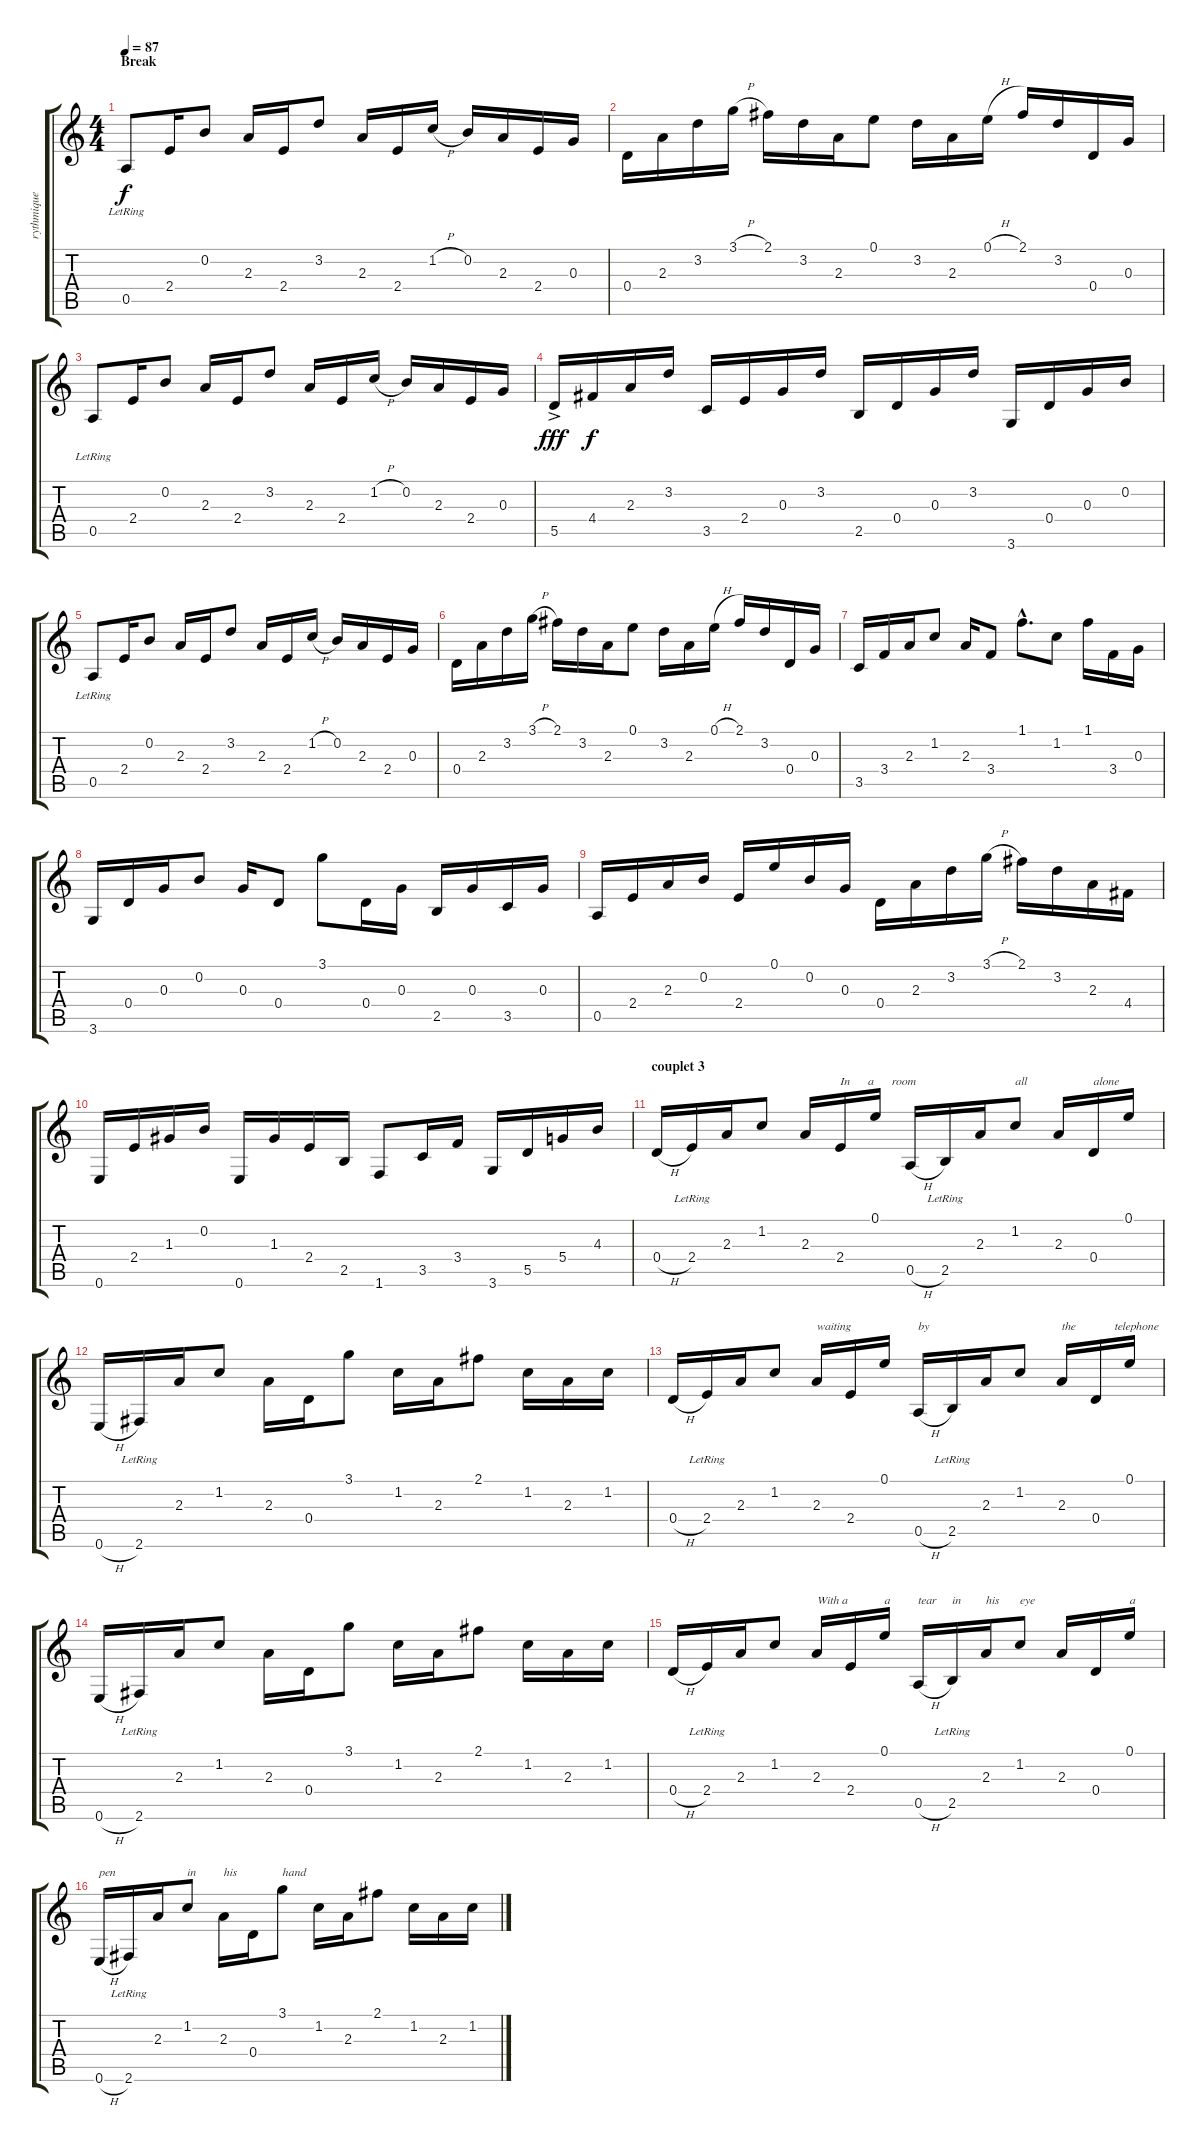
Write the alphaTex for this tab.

\track ("rythmique électrique" "rythmique ") {instrument overdrivenguitar}
\staff {score tabs}
\tuning (E4 B3 G3 D3 A2 E2) {hide}
\ts (4 4)
\section ("" "Break")
\tempo 87
\clef g2
\ks c
0.5{lr}.8{dy f volume 11 balance 0 instrument electricguitarclean} 2.4.16 0.2.8 2.3.16 2.4.16 3.2.8 2.3.16 2.4.16 1.2{h}.16 0.2.16 2.3.16 2.4.16 0.3.16 |
0.4.16 2.3.16 3.2.16 3.1{h}.16 2.1.16 3.2.16 2.3.16 0.1.8 3.2.16 2.3.16 0.1{h}.16 2.1.16 3.2.16 0.4.16 0.3.16 |
0.5{lr}.8 2.4.16 0.2.8 2.3.16 2.4.16 3.2.8 2.3.16 2.4.16 1.2{h}.16 0.2.16 2.3.16 2.4.16 0.3.16 |
5.5{ac}.16{dy fff} 4.4.16{dy f} 2.3.16 3.2.16 3.5.16 2.4.16 0.3.16 3.2.16 2.5.16 0.4.16 0.3.16 3.2.16 3.6.16 0.4.16 0.3.16 0.2.16 |
0.5{lr}.8 2.4.16 0.2.8 2.3.16 2.4.16 3.2.8 2.3.16 2.4.16 1.2{h}.16 0.2.16 2.3.16 2.4.16 0.3.16 |
0.4.16 2.3.16 3.2.16 3.1{h}.16 2.1.16 3.2.16 2.3.16 0.1.8 3.2.16 2.3.16 0.1{h}.16 2.1.16 3.2.16 0.4.16 0.3.16 |
3.5.16 3.4.16 2.3.16 1.2.8 2.3.16 3.4.8 1.1{hac}.8{d} 1.2.8 1.1.16 3.4.16 0.3.16 |
3.6.16 0.4.16 0.3.16 0.2.8 0.3.16 0.4.8 3.1.8 0.4.16 0.3.16 2.5.16 0.3.16 3.5.16 0.3.16 |
0.5.16 2.4.16 2.3.16 0.2.16 2.4.16 0.1.16 0.2.16 0.3.16 0.4.16 2.3.16 3.2.16 3.1{h}.16 2.1.16 3.2.16 2.3.16 4.4.16 |
0.6.16 2.4.16 1.3.16 0.2.16 0.6.16 1.3.16 2.4.16 2.5.16 1.6.8 3.5.16 3.4.16 3.6.16 5.5.16 5.4.16 4.3.16 |
\section ("" "couplet 3")
0.4{h}.16 2.4{lr}.16 2.3.16 1.2.8 2.3.16 2.4.16{txt "In      a      room"} 0.1.16 0.5{h}.16 2.5{lr}.16 2.3.16 1.2.8{txt "all"} 2.3.16 0.4.16{txt "alone"} 0.1.16 |
0.6{h}.16 2.6{lr}.16 2.3.16 1.2.8 2.3.16 0.4.16 3.1.8 1.2.16 2.3.16 2.1.8 1.2.16 2.3.16 1.2.16 |
0.4{h}.16 2.4{lr}.16 2.3.16 1.2.8 2.3.16{txt "waiting"} 2.4.16 0.1.16 0.5{h}.16{txt "by"} 2.5{lr}.16 2.3.16 1.2.8 2.3.16{txt "the             telephone"} 0.4.16 0.1.16 |
0.6{h}.16 2.6{lr}.16 2.3.16 1.2.8 2.3.16 0.4.16 3.1.8 1.2.16 2.3.16 2.1.8 1.2.16 2.3.16 1.2.16 |
0.4{h}.16 2.4{lr}.16 2.3.16 1.2.8 2.3.16{txt "With a"} 2.4.16 0.1.16{txt "a"} 0.5{h}.16{txt "tear"} 2.5{lr}.16{txt "in"} 2.3.16{txt "his"} 1.2.8{txt "eye"} 2.3.16 0.4.16 0.1.16{txt "a"} |
0.6{h}.16{txt "pen"} 2.6{lr}.16 2.3.16 1.2.8{txt "in"} 2.3.16{txt "his"} 0.4.16 3.1.8{txt "hand"} 1.2.16 2.3.16 2.1.8 1.2.16 2.3.16 1.2.16
